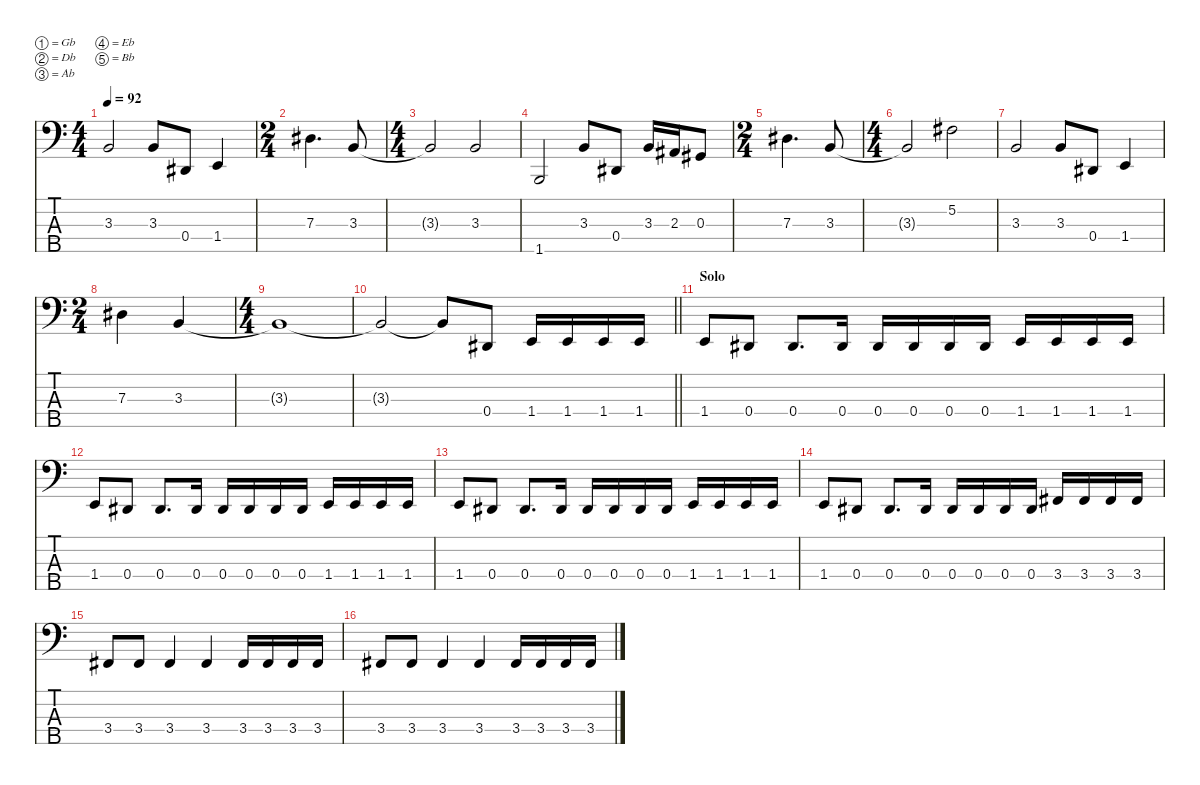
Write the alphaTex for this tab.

\defaultSystemsLayout 4
\hideDynamics
\bracketExtendMode nobrackets
\singleTrackTrackNamePolicy hidden
\multiTrackTrackNamePolicy hidden
\otherSystemsTrackNameOrientation horizontal
\track ("Jason" "el.bs.") {instrument electricbassfinger}
\staff {score tabs}
\tuning (Gb2 Db2 Ab1 Eb1 Bb0)
\ts (4 4)
\tempo 92
\clef f4
\ks c
3.3.2{dy f beam Up} 3.3.8{beam Up} 0.4{acc #}.8{beam Up} 1.4.4{beam Up} |
\ts (2 4)
\beaming (8 2 2 2 2)
7.3{acc #}.4{d beam Down} 3.3.8{beam Up} |
\ts (4 4)
\beaming (8 2 2 2 2)
3.3{t}.2{beam Up} 3.3.2{beam Up} |
1.5.2{beam Up} 3.3.8{beam Up} 0.4{acc #}.8{beam Up} 3.3.16{beam Up} 2.3{acc #}.16{beam Up} 0.3{acc #}.8{beam Up} |
\ts (2 4)
\beaming (8 2 2 2 2)
7.3{acc #}.4{d beam Down} 3.3.8{beam Up} |
\ts (4 4)
\beaming (8 2 2 2 2)
3.3{t}.2{beam Up} 5.2{acc #}.2{beam Down} |
3.3.2{beam Up} 3.3.8{beam Up} 0.4{acc #}.8{beam Up} 1.4.4{beam Up} |
\ts (2 4)
\beaming (8 2 2 2 2)
7.3{acc #}.4{beam Down} 3.3.4{beam Up} |
\ts (4 4)
\beaming (8 2 2 2 2)
3.3{t}.1{beam Up} |
\barLineRight lightlight
3.3{t}.2{beam Up} 3.3{t}.8{beam Up} 0.4{acc #}.8{beam Up} 1.4.16{beam Up} 1.4.16{beam Up} 1.4.16{beam Up} 1.4.16{beam Up} |
\section ("" "Solo")
1.4.8{beam Up} 0.4{acc #}.8{beam Up} 0.4{acc #}.8{d beam Up} 0.4{acc #}.16{beam Up} 0.4{acc #}.16{beam Up} 0.4{acc #}.16{beam Up} 0.4{acc #}.16{beam Up} 0.4{acc #}.16{beam Up} 1.4.16{beam Up} 1.4.16{beam Up} 1.4.16{beam Up} 1.4.16{beam Up} |
1.4.8{beam Up} 0.4{acc #}.8{beam Up} 0.4{acc #}.8{d beam Up} 0.4{acc #}.16{beam Up} 0.4{acc #}.16{beam Up} 0.4{acc #}.16{beam Up} 0.4{acc #}.16{beam Up} 0.4{acc #}.16{beam Up} 1.4.16{beam Up} 1.4.16{beam Up} 1.4.16{beam Up} 1.4.16{beam Up} |
1.4.8{beam Up} 0.4{acc #}.8{beam Up} 0.4{acc #}.8{d beam Up} 0.4{acc #}.16{beam Up} 0.4{acc #}.16{beam Up} 0.4{acc #}.16{beam Up} 0.4{acc #}.16{beam Up} 0.4{acc #}.16{beam Up} 1.4.16{beam Up} 1.4.16{beam Up} 1.4.16{beam Up} 1.4.16{beam Up} |
1.4.8{beam Up} 0.4{acc #}.8{beam Up} 0.4{acc #}.8{d beam Up} 0.4{acc #}.16{beam Up} 0.4{acc #}.16{beam Up} 0.4{acc #}.16{beam Up} 0.4{acc #}.16{beam Up} 0.4{acc #}.16{beam Up} 3.4{acc #}.16{beam Up} 3.4{acc #}.16{beam Up} 3.4{acc #}.16{beam Up} 3.4{acc #}.16{beam Up} |
3.4{acc #}.8{beam Up} 3.4{acc #}.8{beam Up} 3.4{acc #}.4{beam Up} 3.4{acc #}.4{beam Up} 3.4{acc #}.16{beam Up} 3.4{acc #}.16{beam Up} 3.4{acc #}.16{beam Up} 3.4{acc #}.16{beam Up} |
3.4{acc #}.8{beam Up} 3.4{acc #}.8{beam Up} 3.4{acc #}.4{beam Up} 3.4{acc #}.4{beam Up} 3.4{acc #}.16{beam Up} 3.4{acc #}.16{beam Up} 3.4{acc #}.16{beam Up} 3.4{acc #}.16{beam Up}
